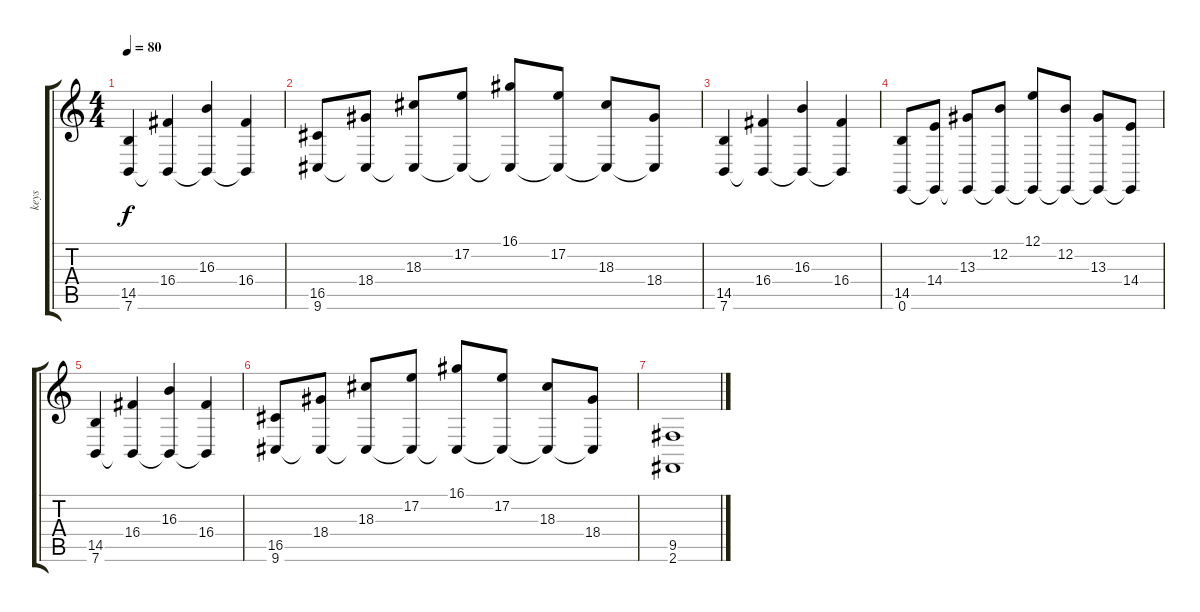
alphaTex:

\track ("keys" "keys") {instrument tubularbells}
\staff {score tabs}
\tuning (E4 B3 G3 D3 A2 E2) {hide}
\ts (4 4)
\tempo 80
\clef g2
\ks c
(14.5 7.6).4{dy f} (16.4 7.6{t}).4 (16.3 7.6{t}).4 (16.4 7.6{t}).4 |
(16.5 9.6).8 (18.4 9.6{t}).8 (18.3 9.6{t}).8 (17.2 9.6{t}).8 (16.1 9.6{t}).8 (17.2 9.6{t}).8 (18.3 9.6{t}).8 (18.4 9.6{t}).8 |
(14.5 7.6).4 (16.4 7.6{t}).4 (16.3 7.6{t}).4 (16.4 7.6{t}).4 |
(14.5 0.6).8 (14.4 0.6{t}).8 (13.3 0.6{t}).8 (12.2 0.6{t}).8 (12.1 0.6{t}).8 (12.2 0.6{t}).8 (13.3 0.6{t}).8 (14.4 0.6{t}).8 |
(14.5 7.6).4 (16.4 7.6{t}).4 (16.3 7.6{t}).4 (16.4 7.6{t}).4 |
(16.5 9.6).8 (18.4 9.6{t}).8 (18.3 9.6{t}).8 (17.2 9.6{t}).8 (16.1 9.6{t}).8 (17.2 9.6{t}).8 (18.3 9.6{t}).8 (18.4 9.6{t}).8 |
(9.5 2.6).1
